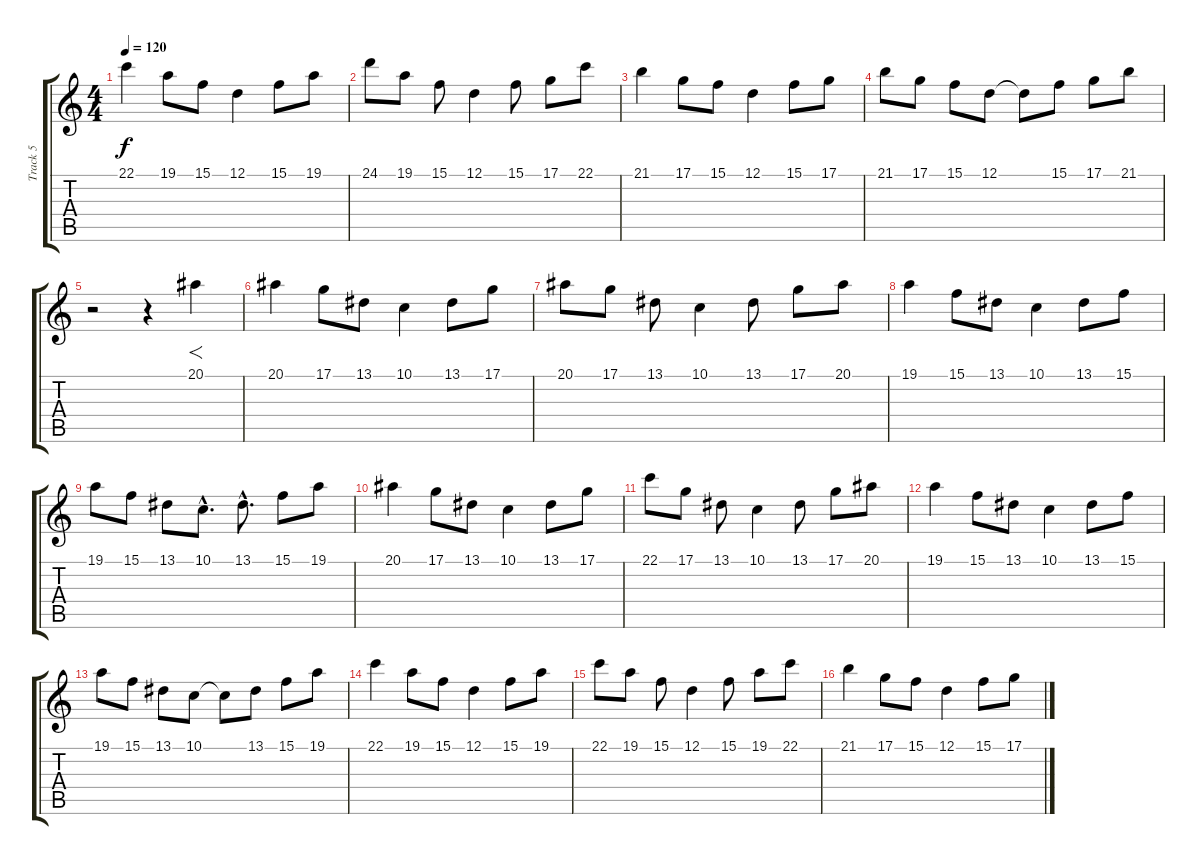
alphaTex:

\track ("Track 5" "Track 5") {instrument fx7echoes}
\staff {score tabs}
\tuning (D4 A3 F3 C3 G2 D2) {hide}
\ts (4 4)
\tempo 120
\clef g2
\ks c
22.1.4{dy f} 19.1.8 15.1.8 12.1.4 15.1.8 19.1.8 |
24.1.8 19.1.8 15.1.8 12.1.4 15.1.8 17.1.8 22.1.8 |
21.1.4 17.1.8 15.1.8 12.1.4 15.1.8 17.1.8 |
21.1.8 17.1.8 15.1.8 12.1.8 12.1{t}.8 15.1.8 17.1.8 21.1.8 |
r.2 r.4 20.1.4{f} |
20.1.4{volume 8} 17.1.8 13.1.8 10.1.4 13.1.8 17.1.8 |
20.1.8 17.1.8 13.1.8 10.1.4 13.1.8 17.1.8 20.1.8 |
19.1.4 15.1.8 13.1.8 10.1.4 13.1.8 15.1.8 |
19.1.8 15.1.8 13.1.8 10.1{hac}.8{d} 13.1{hac}.8{d} 15.1.8 19.1.8 |
20.1.4{volume 4} 17.1.8 13.1.8 10.1.4 13.1.8 17.1.8 |
22.1.8 17.1.8 13.1.8 10.1.4 13.1.8 17.1.8 20.1.8 |
19.1.4 15.1.8 13.1.8 10.1.4 13.1.8 15.1.8 |
19.1.8 15.1.8 13.1.8 10.1.8 10.1{t}.8 13.1.8 15.1.8 19.1.8 |
22.1.4{volume 2} 19.1.8 15.1.8 12.1.4 15.1.8 19.1.8 |
22.1.8 19.1.8 15.1.8 12.1.4 15.1.8 19.1.8 22.1.8 |
21.1.4 17.1.8 15.1.8 12.1.4 15.1.8 17.1.8
